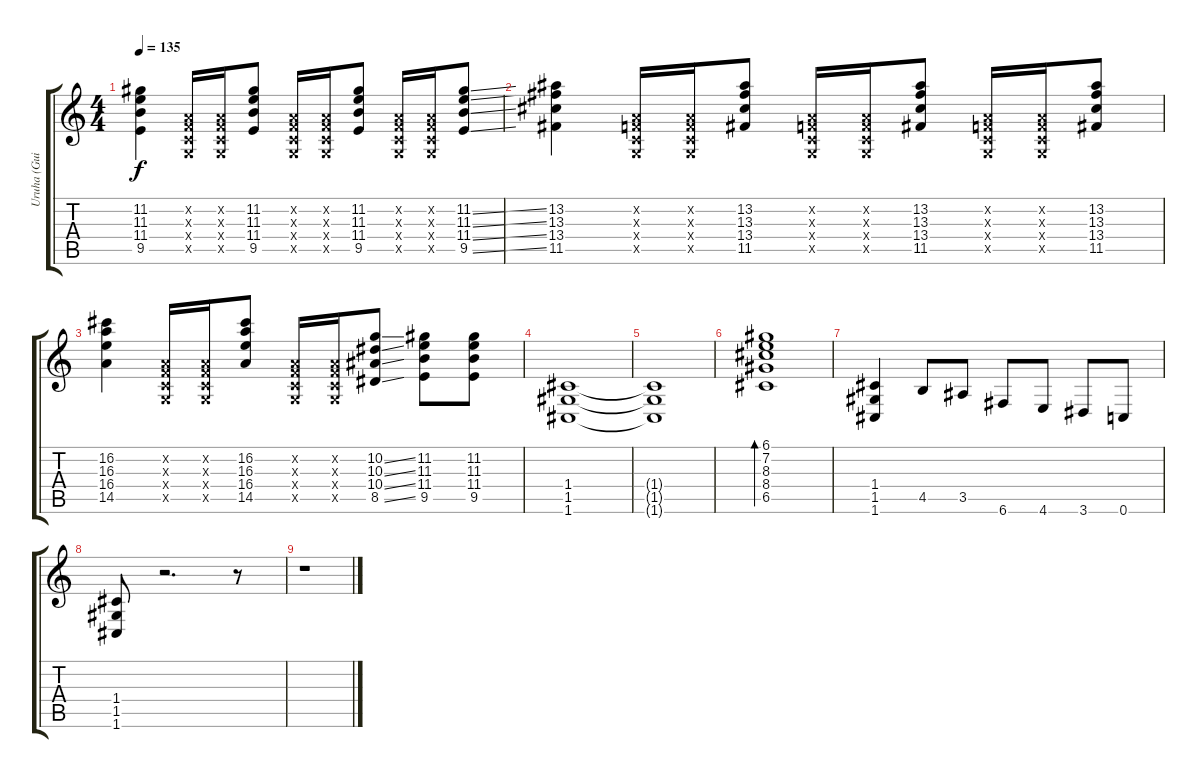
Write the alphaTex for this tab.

\track ("Uruha (Guitar 1)" "Uruha (Gui") {instrument overdrivenguitar}
\staff {score tabs}
\tuning (D4 A3 F3 C3 G2 C2) {hide}
\ts (4 4)
\tempo 135
\clef g2
\ks c
(11.2 11.3 11.4 9.5).4{dy f} (0.2{x} 0.3{x} 0.4{x} 0.5{x}).16 (0.2{x} 0.3{x} 0.4{x} 0.5{x}).16 (11.2 11.3 11.4 9.5).8 (0.2{x} 0.3{x} 0.4{x} 0.5{x}).16 (0.2{x} 0.3{x} 0.4{x} 0.5{x}).16 (11.2 11.3 11.4 9.5).8 (0.2{x} 0.3{x} 0.4{x} 0.5{x}).16 (0.2{x} 0.3{x} 0.4{x} 0.5{x}).16 (11.2{ss} 11.3{ss} 11.4{ss} 9.5{ss}).8 |
(13.2 13.3 13.4 11.5).4 (0.2{x} 0.3{x} 0.4{x} 0.5{x}).16 (0.2{x} 0.3{x} 0.4{x} 0.5{x}).16 (13.2 13.3 13.4 11.5).8 (0.2{x} 0.3{x} 0.4{x} 0.5{x}).16 (0.2{x} 0.3{x} 0.4{x} 0.5{x}).16 (13.2 13.3 13.4 11.5).8 (0.2{x} 0.3{x} 0.4{x} 0.5{x}).16 (0.2{x} 0.3{x} 0.4{x} 0.5{x}).16 (13.2 13.3 13.4 11.5).8 |
(16.2 16.3 16.4 14.5).4 (0.2{x} 0.3{x} 0.4{x} 0.5{x}).16 (0.2{x} 0.3{x} 0.4{x} 0.5{x}).16 (16.2 16.3 16.4 14.5).8 (0.2{x} 0.3{x} 0.4{x} 0.5{x}).16 (0.2{x} 0.3{x} 0.4{x} 0.5{x}).16 (10.2{ss} 10.3{ss} 10.4{ss} 8.5{ss}).8 (11.2 11.3 11.4 9.5).8 (11.2 11.3 11.4 9.5).8 |
(1.4 1.5 1.6).1 |
(1.4{t} 1.5{t} 1.6{t}).1 |
(6.1 7.2 8.3 8.4 6.5).1{bd 480} |
(1.4 1.5 1.6).4 4.5.8 3.5.8 6.6.8 4.6.8 3.6.8 0.6.8 |
(1.4 1.5 1.6).8 r.2{d} r.8 |
r.1
